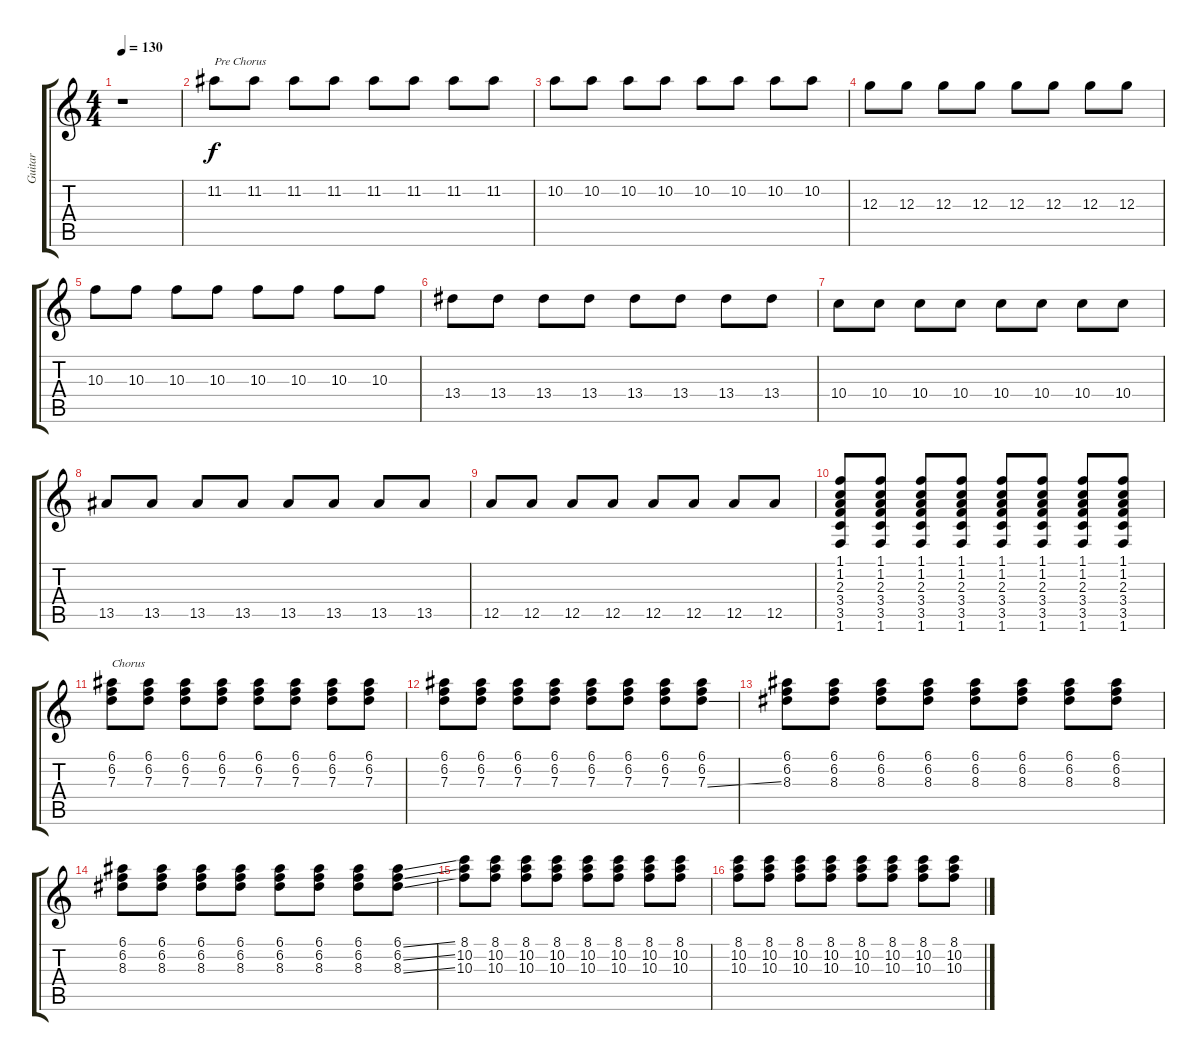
\track ("Guitar" "Guitar") {instrument distortionguitar}
\staff {score tabs}
\tuning (E4 B3 G3 D3 A2 E2) {hide}
\ts (4 4)
\tempo 130
\clef g2
\ks c
r.1{dy f} |
11.2.8{txt "Pre Chorus"} 11.2.8 11.2.8 11.2.8 11.2.8 11.2.8 11.2.8 11.2.8 |
10.2.8 10.2.8 10.2.8 10.2.8 10.2.8 10.2.8 10.2.8 10.2.8 |
12.3.8 12.3.8 12.3.8 12.3.8 12.3.8 12.3.8 12.3.8 12.3.8 |
10.3.8 10.3.8 10.3.8 10.3.8 10.3.8 10.3.8 10.3.8 10.3.8 |
13.4.8 13.4.8 13.4.8 13.4.8 13.4.8 13.4.8 13.4.8 13.4.8 |
10.4.8 10.4.8 10.4.8 10.4.8 10.4.8 10.4.8 10.4.8 10.4.8 |
13.5.8 13.5.8 13.5.8 13.5.8 13.5.8 13.5.8 13.5.8 13.5.8 |
12.5.8 12.5.8 12.5.8 12.5.8 12.5.8 12.5.8 12.5.8 12.5.8 |
(1.1 1.2 2.3 3.4 3.5 1.6).8 (1.1 1.2 2.3 3.4 3.5 1.6).8 (1.1 1.2 2.3 3.4 3.5 1.6).8 (1.1 1.2 2.3 3.4 3.5 1.6).8 (1.1 1.2 2.3 3.4 3.5 1.6).8 (1.1 1.2 2.3 3.4 3.5 1.6).8 (1.1 1.2 2.3 3.4 3.5 1.6).8 (1.1 1.2 2.3 3.4 3.5 1.6).8 |
(6.1 6.2 7.3).8{txt "Chorus"} (6.1 6.2 7.3).8 (6.1 6.2 7.3).8 (6.1 6.2 7.3).8 (6.1 6.2 7.3).8 (6.1 6.2 7.3).8 (6.1 6.2 7.3).8 (6.1 6.2 7.3).8 |
(6.1 6.2 7.3).8 (6.1 6.2 7.3).8 (6.1 6.2 7.3).8 (6.1 6.2 7.3).8 (6.1 6.2 7.3).8 (6.1 6.2 7.3).8 (6.1 6.2 7.3).8 (6.1 6.2 7.3{ss}).8 |
(6.1 6.2 8.3).8 (6.1 6.2 8.3).8 (6.1 6.2 8.3).8 (6.1 6.2 8.3).8 (6.1 6.2 8.3).8 (6.1 6.2 8.3).8 (6.1 6.2 8.3).8 (6.1 6.2 8.3).8 |
(6.1 6.2 8.3).8 (6.1 6.2 8.3).8 (6.1 6.2 8.3).8 (6.1 6.2 8.3).8 (6.1 6.2 8.3).8 (6.1 6.2 8.3).8 (6.1 6.2 8.3).8 (6.1{ss} 6.2{ss} 8.3{ss}).8 |
(8.1 10.2 10.3).8 (8.1 10.2 10.3).8 (8.1 10.2 10.3).8 (8.1 10.2 10.3).8 (8.1 10.2 10.3).8 (8.1 10.2 10.3).8 (8.1 10.2 10.3).8 (8.1 10.2 10.3).8 |
(8.1 10.2 10.3).8 (8.1 10.2 10.3).8 (8.1 10.2 10.3).8 (8.1 10.2 10.3).8 (8.1 10.2 10.3).8 (8.1 10.2 10.3).8 (8.1 10.2 10.3).8 (8.1{ss} 10.2{ss} 10.3{ss}).8
